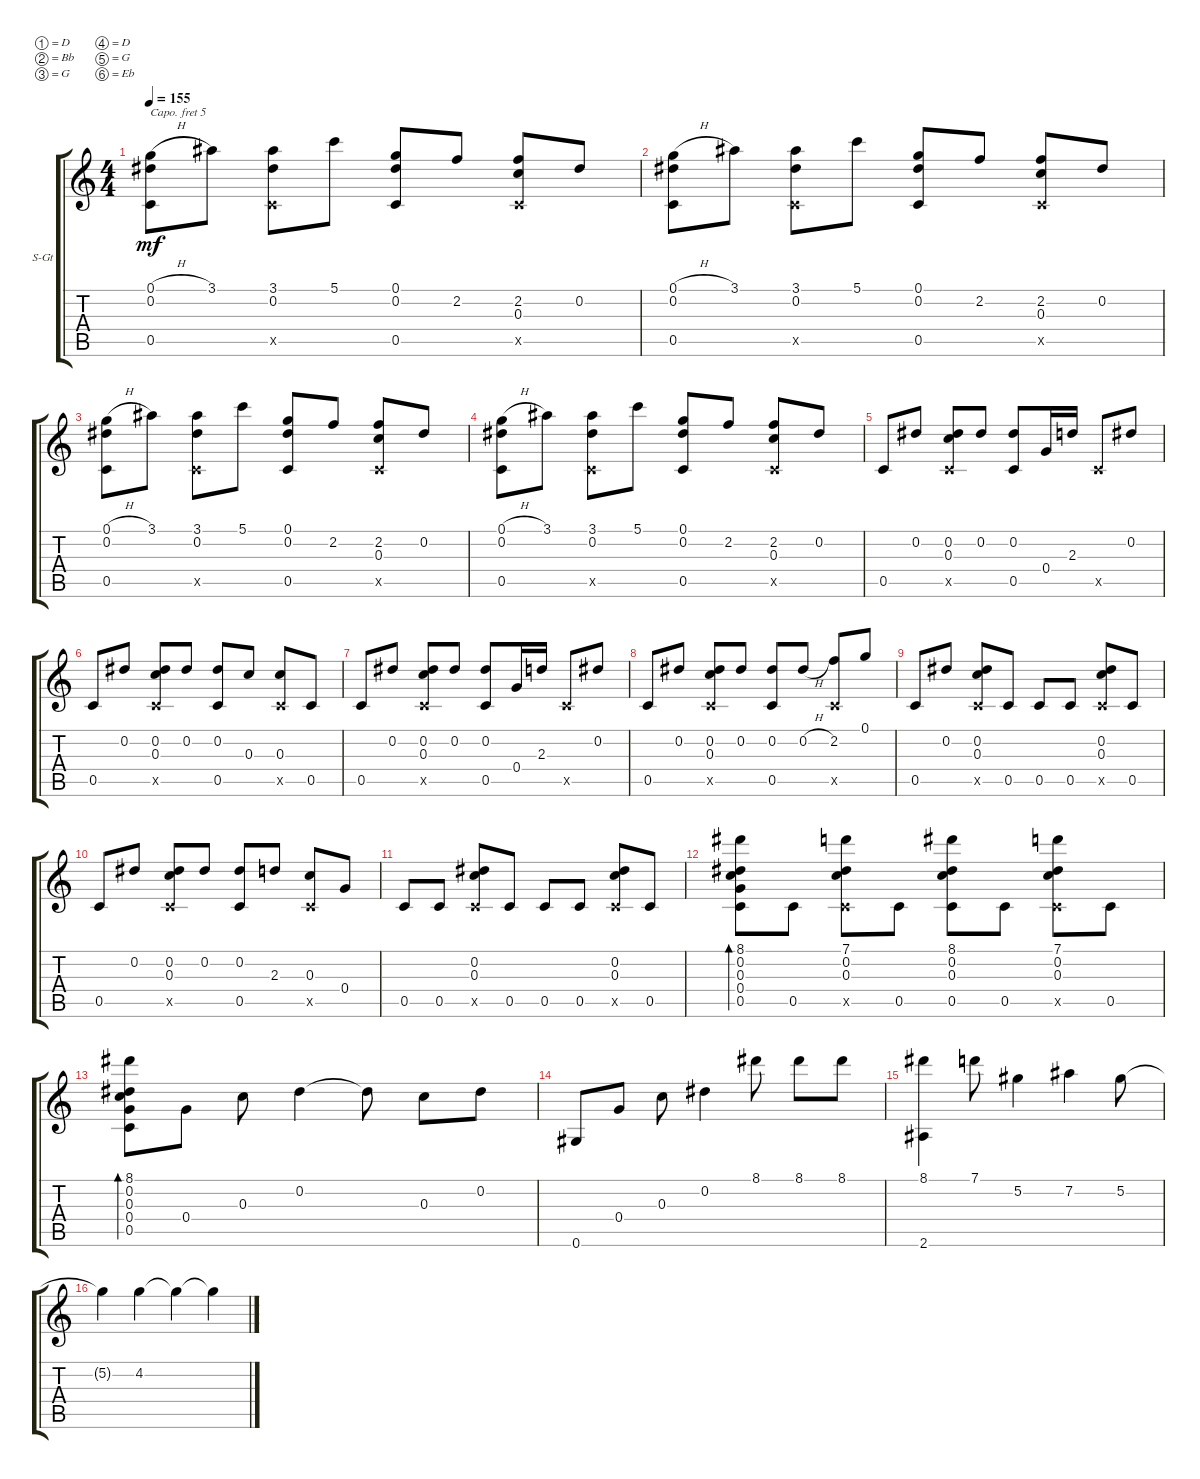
\defaultSystemsLayout 4
\bracketExtendMode groupsimilarinstruments
\firstSystemTrackNameOrientation horizontal
\otherSystemsTrackNameOrientation horizontal
\track ("Steel Guitar" "S-Gt") {instrument acousticguitarsteel}
\staff {score tabs}
\capo 5
\tuning (D4 Bb3 G3 D3 G2 Eb2)
\ts (4 4)
\tempo 155
\clef g2
\ks c
(0.2 0.1{h} 0.5).8{dy mf} 3.1.8 (0.2 3.1 0.5{x}).8 5.1.8 (0.1 0.2 0.5).8 2.2.8 (2.2 0.3 0.5{x}).8 0.2.8 |
(0.2 0.1{h} 0.5).8 3.1.8 (0.2 3.1 0.5{x}).8 5.1.8 (0.1 0.2 0.5).8 2.2.8 (2.2 0.3 0.5{x}).8 0.2.8 |
(0.2 0.1{h} 0.5).8 3.1.8 (0.2 3.1 0.5{x}).8 5.1.8 (0.1 0.2 0.5).8 2.2.8 (2.2 0.3 0.5{x}).8 0.2.8 |
(0.2 0.1{h} 0.5).8 3.1.8 (0.2 3.1 0.5{x}).8 5.1.8 (0.1 0.2 0.5).8 2.2.8 (2.2 0.3 0.5{x}).8 0.2.8 |
0.5.8 0.2.8 (0.2 0.3 0.5{x}).8 0.2.8 (0.2 0.5).8 0.4.16 2.3.16 0.5{x}.8 0.2.8 |
0.5.8 0.2.8 (0.2 0.3 0.5{x}).8 0.2.8 (0.2 0.5).8 0.3.8 (0.3 0.5{x}).8 0.5.8 |
0.5.8 0.2.8 (0.2 0.3 0.5{x}).8 0.2.8 (0.2 0.5).8 0.4.16 2.3.16 0.5{x}.8 0.2.8 |
0.5.8 0.2.8 (0.2 0.3 0.5{x}).8 0.2.8 (0.2 0.5).8 0.2{h}.8 (2.2 0.5{x}).8 0.1.8 |
0.5.8 0.2.8 (0.2 0.3 0.5{x}).8 0.5.8 0.5.8 0.5.8 (0.5{x} 0.2 0.3).8 0.5.8 |
0.5.8 0.2.8 (0.2 0.3 0.5{x}).8 0.2.8 (0.2 0.5).8 2.3.8 (0.3 0.5{x}).8 0.4.8 |
0.5.8 0.5.8 (0.5{x} 0.2 0.3).8 0.5.8 0.5.8 0.5.8 (0.5{x} 0.3 0.2).8 0.5.8 |
(0.5 0.4 0.3 0.2 8.1).8{bd 30} 0.5.8 (0.5{x} 7.1 0.2 0.3).8 0.5.8 (0.5 8.1 0.2 0.3).8 0.5.8 (7.1 0.2 0.3 0.5{x}).8 0.5.8 |
(0.5 0.4 0.3 0.2 8.1).8{bd 30} 0.4.8 0.3.8 0.2.4 0.2{t}.8 0.3.8 0.2.8 |
0.6.8 0.4.8 0.3.8 0.2.4 8.1.8 8.1.8 8.1.8 |
(8.1 2.6).4 7.1.8 5.2.4 7.2.4 5.2.8 |
5.2{t}.4 4.2.4 4.2{t}.4 4.2{t}.4
